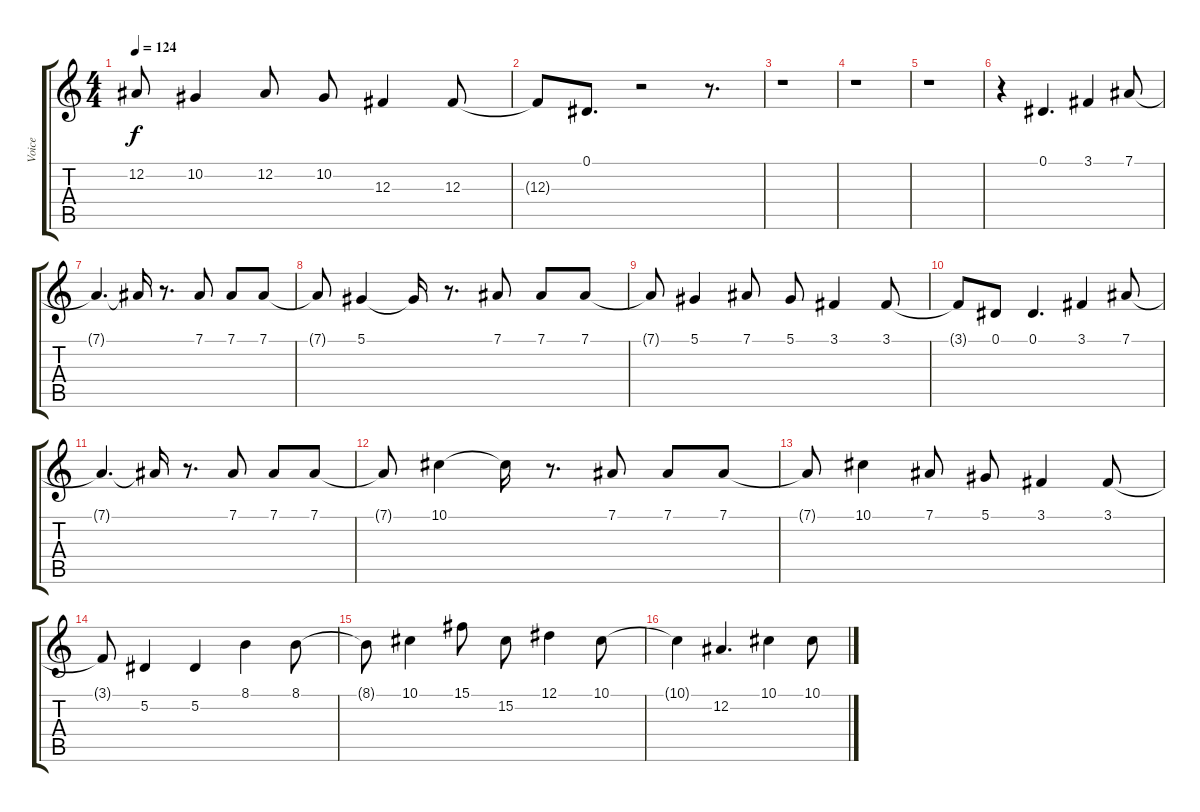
\track ("Voice" "Voice") {instrument lead6voice}
\staff {score tabs}
\tuning (Eb4 Bb3 Gb3 Db3 Ab2 Eb2) {hide}
\ts (4 4)
\tempo 124
\clef g2
\ks c
12.2{t}.8{dy f} 10.2.4 12.2.8 10.2.8 12.3.4 12.3.8 |
12.3{t}.8 0.1.8{d} r.2 r.8{d} |
r.1 |
r.1 |
r.1 |
r.4 0.1.4{d} 3.1.4 7.1.8 |
7.1{t}.4{d} 7.1{t}.16 r.8{d} 7.1.8 7.1.8 7.1.8 |
7.1{t}.8 5.1.4 5.1{t}.16 r.8{d} 7.1.8 7.1.8 7.1.8 |
7.1{t}.8 5.1.4 7.1.8 5.1.8 3.1.4 3.1.8 |
3.1{t}.8 0.1.8 0.1.4{d} 3.1.4 7.1.8 |
7.1{t}.4{d} 7.1{t}.16 r.8{d} 7.1.8 7.1.8 7.1.8 |
7.1{t}.8 10.1.4 10.1{t}.16 r.8{d} 7.1.8 7.1.8 7.1.8 |
7.1{t}.8 10.1.4 7.1.8 5.1.8 3.1.4 3.1.8 |
3.1{t}.8 5.2.4 5.2.4 8.1.4 8.1.8 |
8.1{t}.8 10.1.4 15.1.8 15.2.8 12.1.4 10.1.8 |
10.1{t}.4 12.2.4{d} 10.1.4 10.1.8
